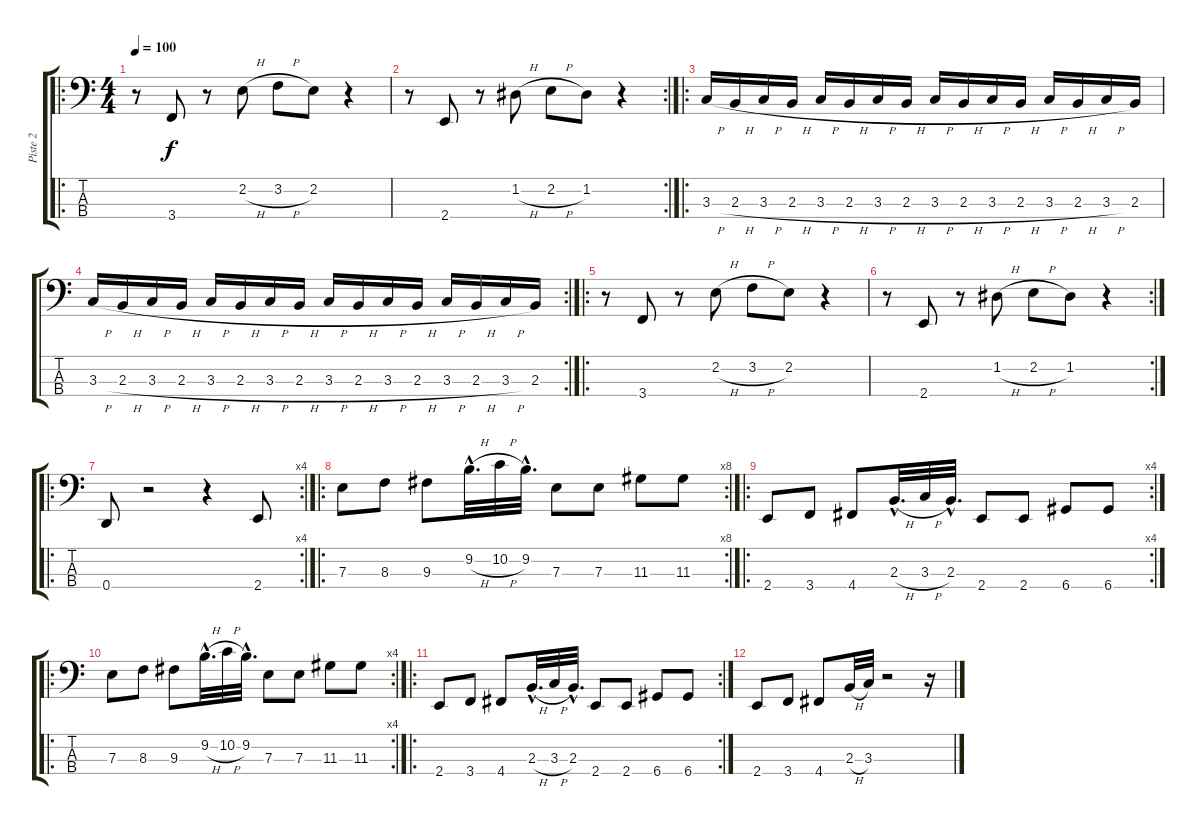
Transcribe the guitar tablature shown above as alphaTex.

\track ("Piste 2" "Piste 2") {instrument electricbassfinger}
\staff {score tabs}
\tuning (G2 D2 A1 D1) {hide}
\ro
\ts (4 4)
\tempo 100
\clef f4
\ks c
r.8{dy f} 3.4.8 r.8 2.2{h}.8 3.2{h}.8 2.2.8 r.4 |
\rc 2
r.8 2.4.8 r.8 1.2{h}.8 2.2{h}.8 1.2.8 r.4 |
\ro
3.3{h}.16 2.3{h}.16 3.3{h}.16 2.3{h}.16 3.3{h}.16 2.3{h}.16 3.3{h}.16 2.3{h}.16 3.3{h}.16 2.3{h}.16 3.3{h}.16 2.3{h}.16 3.3{h}.16 2.3{h}.16 3.3{h}.16 2.3.16 |
\rc 2
3.3{h}.16 2.3{h}.16 3.3{h}.16 2.3{h}.16 3.3{h}.16 2.3{h}.16 3.3{h}.16 2.3{h}.16 3.3{h}.16 2.3{h}.16 3.3{h}.16 2.3{h}.16 3.3{h}.16 2.3{h}.16 3.3{h}.16 2.3.16 |
\ro
r.8 3.4.8 r.8 2.2{h}.8 3.2{h}.8 2.2.8 r.4 |
\rc 2
r.8 2.4.8 r.8 1.2{h}.8 2.2{h}.8 1.2.8 r.4 |
\ro
\rc 4
0.4.8 r.2 r.4 2.4.8 |
\ro
\rc 8
7.3.8 8.3.8 9.3.8 9.2{h hac}.32{d} 10.2{h}.32 9.2{hac}.32{d} 7.3.8 7.3.8 11.3.8 11.3.8 |
\ro
\rc 4
2.4.8 3.4.8 4.4.8 2.3{h hac}.32{d} 3.3{h}.32 2.3{hac}.32{d} 2.4.8 2.4.8 6.4.8 6.4.8 |
\ro
\rc 4
7.3.8 8.3.8 9.3.8 9.2{h hac}.32{d} 10.2{h}.32 9.2{hac}.32{d} 7.3.8 7.3.8 11.3.8 11.3.8 |
\ro
\rc 2
2.4.8 3.4.8 4.4.8 2.3{h hac}.32{d} 3.3{h}.32 2.3{hac}.32{d} 2.4.8 2.4.8 6.4.8 6.4.8 |
2.4.8 3.4.8 4.4.8 2.3{h}.32 3.3.32 r.2 r.16
